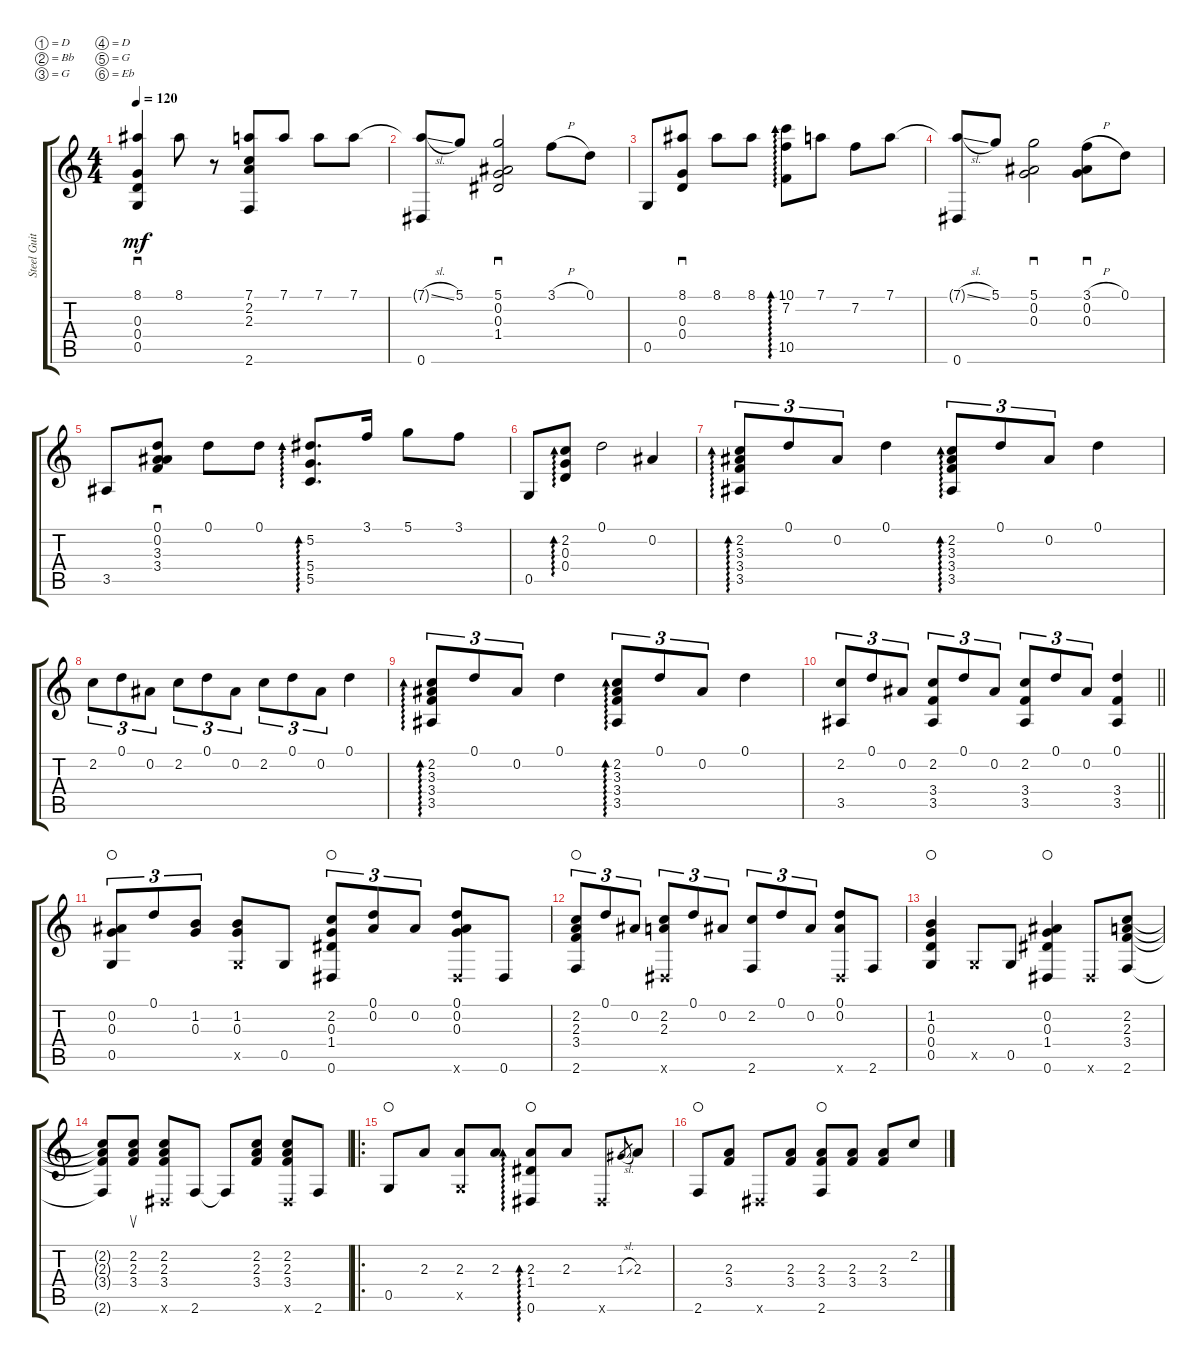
\defaultSystemsLayout 4
\bracketExtendMode groupsimilarinstruments
\otherSystemsTrackNameOrientation horizontal
\track ("Steel Guitar" "Steel Guit") {instrument acousticguitarsteel}
\staff {score tabs}
\tuning (D4 Bb3 G3 D3 G2 Eb2)
\ts (4 4)
\tempo 120
\clef g2
\scale
1.07297
\ks c
(8.1{acc #} 0.5 0.4 0.3).4{sd dy mf instrument acousticguitarsteel beam Up} 8.1{acc #}.8{beam Down} r.8{beam Down} (7.1 2.2 2.3 2.6).8{beam Up} 7.1.8{beam Up} 7.1.8{beam Down} 7.1.8{beam Down} |
\scale
0.965027 (0.6{acc #} 7.1{sl t}).8{beam Up} 5.1.8{beam Up} (5.1 0.2{acc #} 0.3 1.4{acc #}).2{sd beam Up} 3.1{h}.8{beam Down} 0.1.8{beam Down} |
\scale
0.962008 0.5.8{beam Up} (8.1{acc #} 0.4 0.3).8{sd beam Up} 8.1{acc #}.8{beam Down} 8.1{acc #}.8{beam Down} (10.1 7.2 10.5).8{ad 0 beam Down} 7.1.8{beam Down} 7.2.8{beam Down} 7.1.8{beam Down} |
\scale
0.956449 (0.6{acc #} 7.1{sl t}).8{beam Up} 5.1.8{beam Up} (5.1 0.2{acc #} 0.3).2{sd beam Down} (3.1{h} 0.2{acc #} 0.3).8{sd beam Down} 0.1.8{beam Down} |
\scale
1.25778 3.5{acc #}.8{beam Up} (3.4 3.3{acc #} 0.2{acc #} 0.1).8{sd beam Up} 0.1.8{beam Down} 0.1.8{beam Down} (5.2{acc #} 5.4 5.5).8{d ad 0 beam Up} 3.1.16{beam Up} 5.1.8{beam Down} 3.1.8{beam Down} |
\scale
0.785771 0.5.8{beam Up} (0.4 0.3 2.2).8{ad 0 beam Up} 0.1.2{beam Down} 0.2{acc #}.4{beam Up} |
(3.5{acc #} 3.4 3.3{acc #} 2.2).8{tu (3 2) ad 0 beam Up} 0.1.8{tu (3 2) beam Up} 0.2{acc #}.8{tu (3 2) beam Up} 0.1.4{beam Down} (3.5{acc #} 3.4 3.3{acc #} 2.2).8{tu (3 2) ad 0 beam Up} 0.1.8{tu (3 2) beam Up} 0.2{acc #}.8{tu (3 2) beam Up} 0.1.4{beam Down} |
2.2.8{tu (3 2) beam Down} 0.1.8{tu (3 2) beam Down} 0.2{acc #}.8{tu (3 2) beam Down} 2.2.8{tu (3 2) beam Down} 0.1.8{tu (3 2) beam Down} 0.2{acc #}.8{tu (3 2) beam Down} 2.2.8{tu (3 2) beam Down} 0.1.8{tu (3 2) beam Down} 0.2{acc #}.8{tu (3 2) beam Down} 0.1.4{beam Down} |
(3.5{acc #} 3.4 3.3{acc #} 2.2).8{tu (3 2) ad 0 beam Up} 0.1.8{tu (3 2) beam Up} 0.2{acc #}.8{tu (3 2) beam Up} 0.1.4{beam Down} (3.5{acc #} 3.4 3.3{acc #} 2.2).8{tu (3 2) ad 0 beam Up} 0.1.8{tu (3 2) beam Up} 0.2{acc #}.8{tu (3 2) beam Up} 0.1.4{beam Down} |
\barLineRight lightlight
(2.2 3.5{acc #}).8{tu (3 2) beam Up} 0.1.8{tu (3 2) beam Up} 0.2{acc #}.8{tu (3 2) beam Up} (2.2 3.5{acc #} 3.4).8{tu (3 2) beam Up} 0.1.8{tu (3 2) beam Up} 0.2{acc #}.8{tu (3 2) beam Up} (2.2 3.4 3.5{acc #}).8{tu (3 2) beam Up} 0.1.8{tu (3 2) beam Up} 0.2{acc #}.8{tu (3 2) beam Up} (0.1 3.4 3.5{acc #}).4{beam Up} |
(0.2{acc #} 0.5 0.3).8{tu (3 2) waho beam Up} 0.1.8{tu (3 2) beam Up} (1.2 0.3).8{tu (3 2) beam Up} (0.3 1.2 0.5{x}).8{beam Up} 0.5.8{beam Up} (0.6{acc #} 1.4{acc #} 0.3 2.2).8{tu (3 2) waho beam Up} (0.2{acc #} 0.1).8{tu (3 2) beam Up} 0.2{acc #}.8{tu (3 2) beam Up} (0.2{acc #} 0.1 0.3 0.6{x acc #}).8{beam Up} 0.6{acc #}.8{beam Up} |
(2.6 2.2 2.3 3.4).8{tu (3 2) waho beam Up} 0.1.8{tu (3 2) beam Up} 0.2{acc #}.8{tu (3 2) beam Up} (2.2 2.3 0.6{x acc #}).8{tu (3 2) beam Up} 0.1.8{tu (3 2) beam Up} 0.2{acc #}.8{tu (3 2) beam Up} (2.2 2.6).8{tu (3 2) beam Up} 0.1.8{tu (3 2) beam Up} 0.2{acc #}.8{tu (3 2) beam Up} (0.2{acc #} 0.1 0.6{x acc #}).8{beam Up} 2.6.8{beam Up} |
(1.2 0.3 0.4 0.5).4{waho beam Up} 0.5{x}.8{beam Up} 0.5.8{beam Up} (0.6{acc #} 1.4{acc #} 0.3 0.2{acc #}).4{waho beam Up} 0.6{x acc #}.8{beam Up} (2.6 3.4 2.3 2.2).8{beam Up} |
(2.6{t} 3.4{t} 2.3{t} 2.2{t}).8{beam Up} (2.2 2.3 3.4).8{su beam Up} (3.4 2.3 2.2 0.6{x acc #}).8{beam Up} 2.6.8{beam Up} 2.6{t}.8{beam Up} (3.4 2.3 2.2).8{beam Up} (2.2 2.3 3.4 0.6{x acc #}).8{beam Up} 2.6.8{beam Up} |
\ro
0.5.8{waho beam Up} 2.3.8{beam Up} (2.3 0.5{x}).8{beam Up} 2.3.8{beam Up} (2.3 1.4{acc #} 0.6{acc #}).8{ad 0 waho beam Up} 2.3.8{beam Up} 0.6{x acc #}.8{beam Up} 1.3{sl acc #}.8{gr beam Up} 2.3.8{beam Up} |
2.6.8{waho beam Up} (3.4 2.3).8{beam Up} 0.6{x acc #}.8{beam Up} (3.4 2.3).8{beam Up} (2.3 3.4 2.6).8{waho beam Up} (3.4 2.3).8{beam Up} (2.3 3.4).8{beam Up} 2.2.8{beam Up}
